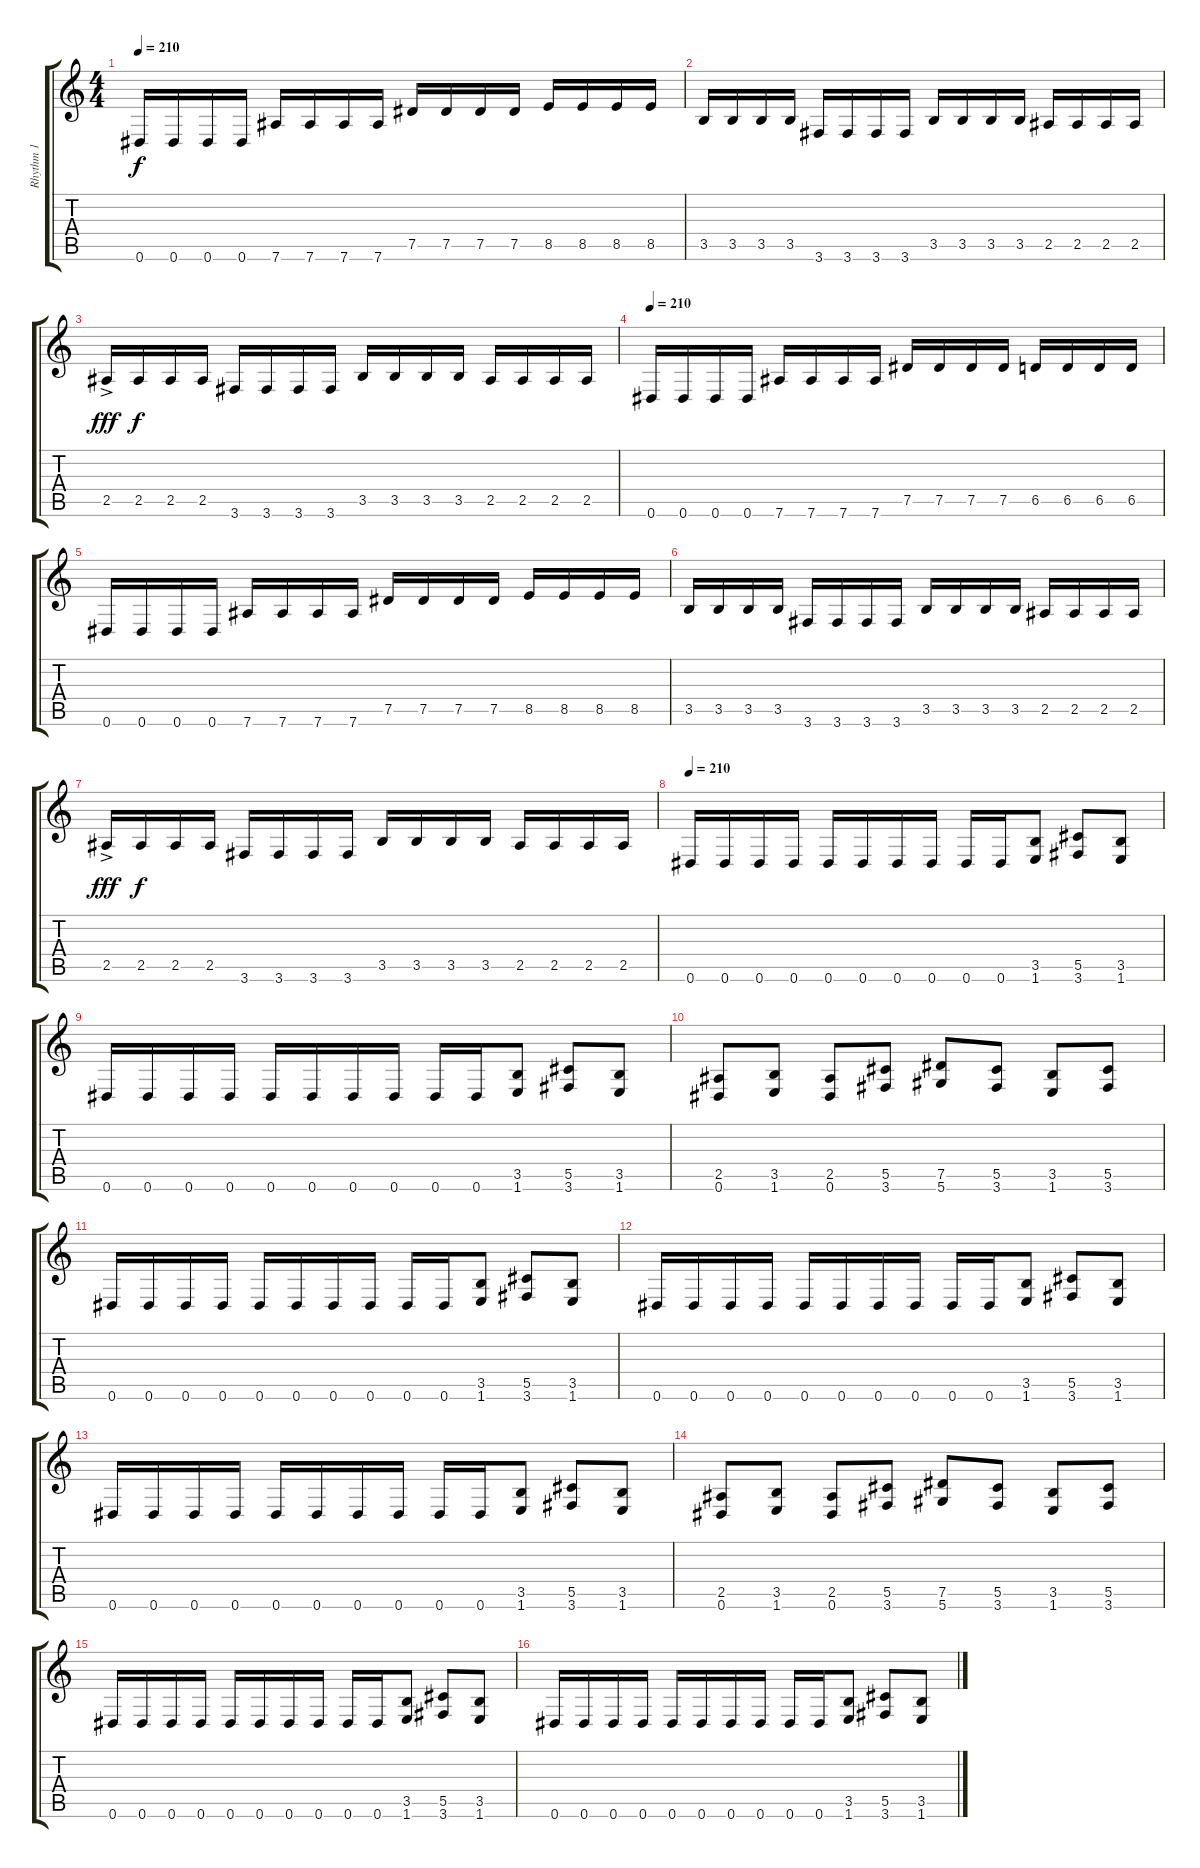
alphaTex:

\track ("Rhythm 1" "Rhythm 1") {instrument distortionguitar}
\staff {score tabs}
\tuning (Eb4 Bb3 Gb3 Db3 Ab2 Eb2) {hide}
\ts (4 4)
\tempo 210
\clef g2
\ks c
0.6.16{dy f} 0.6.16 0.6.16 0.6.16 7.6.16 7.6.16 7.6.16 7.6.16 7.5.16 7.5.16 7.5.16 7.5.16 8.5.16 8.5.16 8.5.16 8.5.16 |
3.5.16 3.5.16 3.5.16 3.5.16 3.6.16 3.6.16 3.6.16 3.6.16 3.5.16 3.5.16 3.5.16 3.5.16 2.5.16 2.5.16 2.5.16 2.5.16 |
2.5{ac}.16{dy fff} 2.5.16{dy f} 2.5.16 2.5.16 3.6.16 3.6.16 3.6.16 3.6.16 3.5.16 3.5.16 3.5.16 3.5.16 2.5.16 2.5.16 2.5.16 2.5.16 |
\tempo 210
0.6.16 0.6.16 0.6.16 0.6.16 7.6.16 7.6.16 7.6.16 7.6.16 7.5.16 7.5.16 7.5.16 7.5.16 6.5.16 6.5.16 6.5.16 6.5.16 |
0.6.16 0.6.16 0.6.16 0.6.16 7.6.16 7.6.16 7.6.16 7.6.16 7.5.16 7.5.16 7.5.16 7.5.16 8.5.16 8.5.16 8.5.16 8.5.16 |
3.5.16 3.5.16 3.5.16 3.5.16 3.6.16 3.6.16 3.6.16 3.6.16 3.5.16 3.5.16 3.5.16 3.5.16 2.5.16 2.5.16 2.5.16 2.5.16 |
2.5{ac}.16{dy fff} 2.5.16{dy f} 2.5.16 2.5.16 3.6.16 3.6.16 3.6.16 3.6.16 3.5.16 3.5.16 3.5.16 3.5.16 2.5.16 2.5.16 2.5.16 2.5.16 |
\tempo 210
0.6.16 0.6.16 0.6.16 0.6.16 0.6.16 0.6.16 0.6.16 0.6.16 0.6.16 0.6.16 (3.5 1.6).8 (5.5 3.6).8 (3.5 1.6).8 |
0.6.16 0.6.16 0.6.16 0.6.16 0.6.16 0.6.16 0.6.16 0.6.16 0.6.16 0.6.16 (3.5 1.6).8 (5.5 3.6).8 (3.5 1.6).8 |
(2.5 0.6).8 (3.5 1.6).8 (2.5 0.6).8 (5.5 3.6).8 (7.5 5.6).8 (5.5 3.6).8 (3.5 1.6).8 (5.5 3.6).8 |
0.6.16 0.6.16 0.6.16 0.6.16 0.6.16 0.6.16 0.6.16 0.6.16 0.6.16 0.6.16 (3.5 1.6).8 (5.5 3.6).8 (3.5 1.6).8 |
0.6.16 0.6.16 0.6.16 0.6.16 0.6.16 0.6.16 0.6.16 0.6.16 0.6.16 0.6.16 (3.5 1.6).8 (5.5 3.6).8 (3.5 1.6).8 |
0.6.16 0.6.16 0.6.16 0.6.16 0.6.16 0.6.16 0.6.16 0.6.16 0.6.16 0.6.16 (3.5 1.6).8 (5.5 3.6).8 (3.5 1.6).8 |
(2.5 0.6).8 (3.5 1.6).8 (2.5 0.6).8 (5.5 3.6).8 (7.5 5.6).8 (5.5 3.6).8 (3.5 1.6).8 (5.5 3.6).8 |
0.6.16 0.6.16 0.6.16 0.6.16 0.6.16 0.6.16 0.6.16 0.6.16 0.6.16 0.6.16 (3.5 1.6).8 (5.5 3.6).8 (3.5 1.6).8 |
0.6.16 0.6.16 0.6.16 0.6.16 0.6.16 0.6.16 0.6.16 0.6.16 0.6.16 0.6.16 (3.5 1.6).8 (5.5 3.6).8 (3.5 1.6).8
